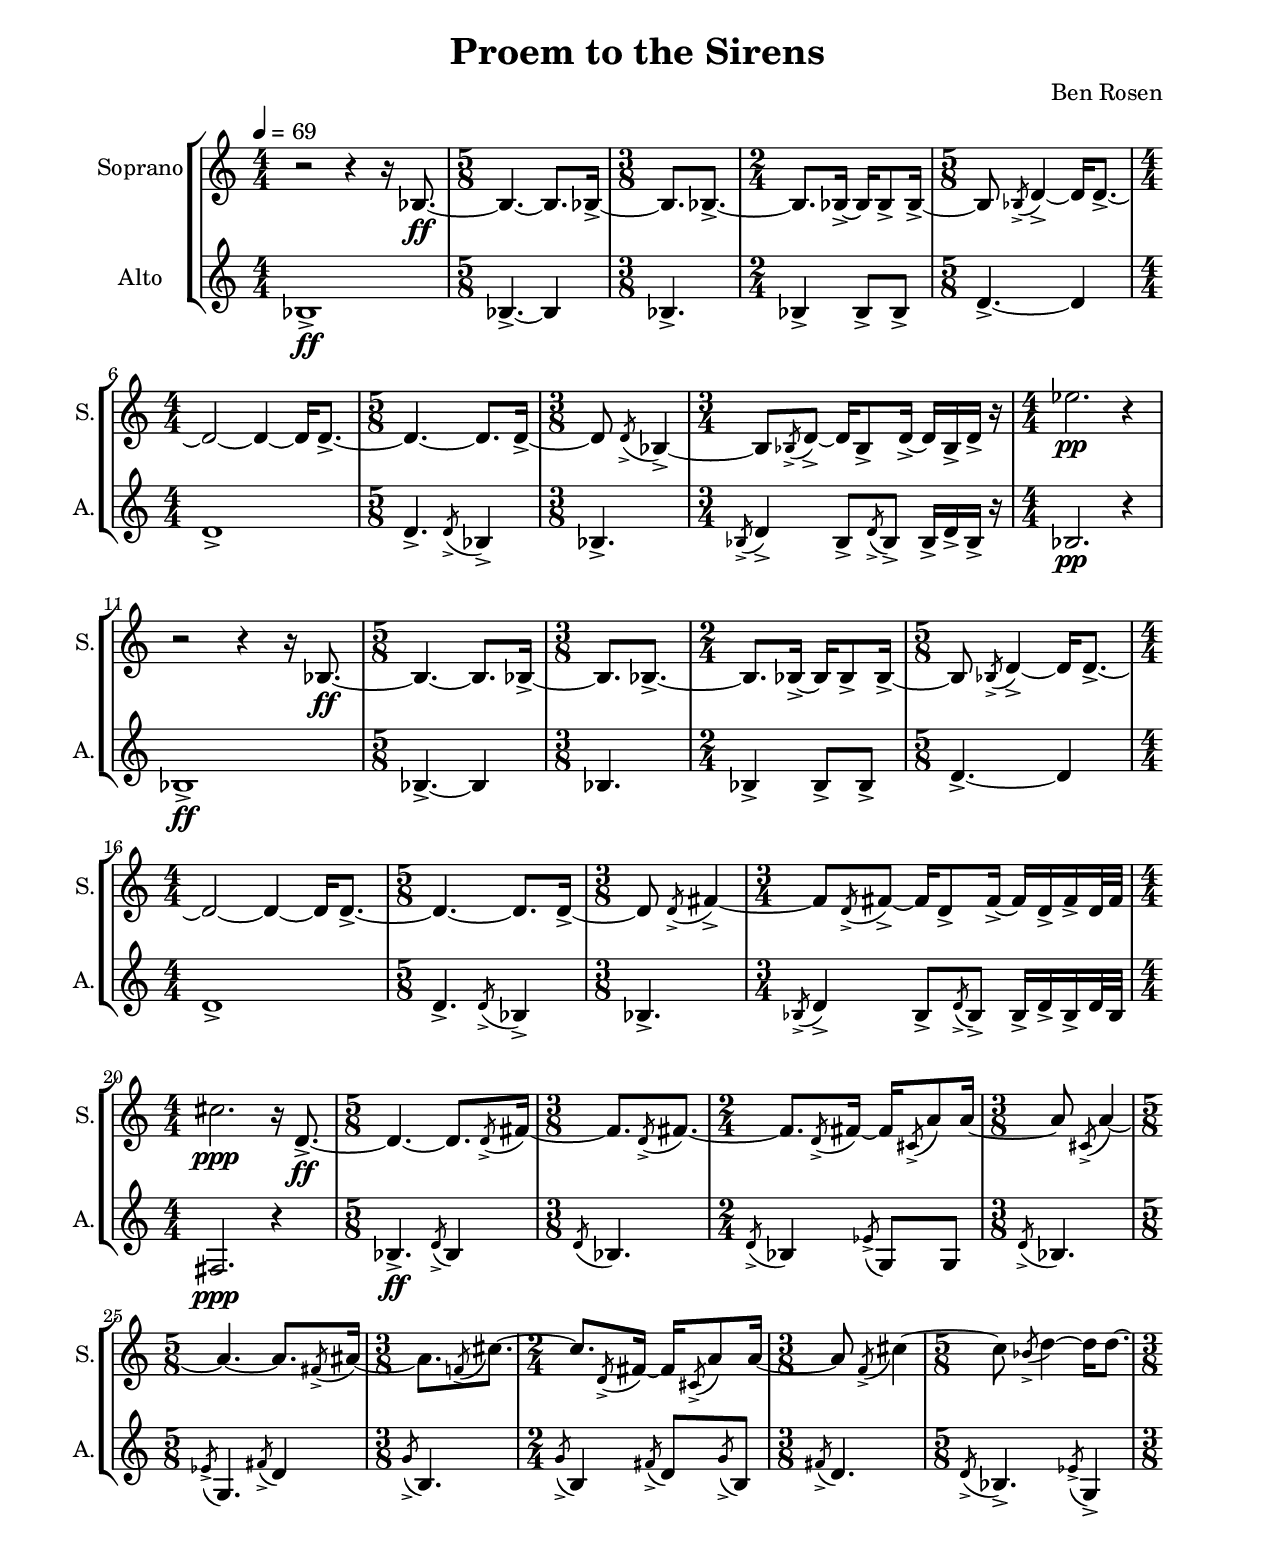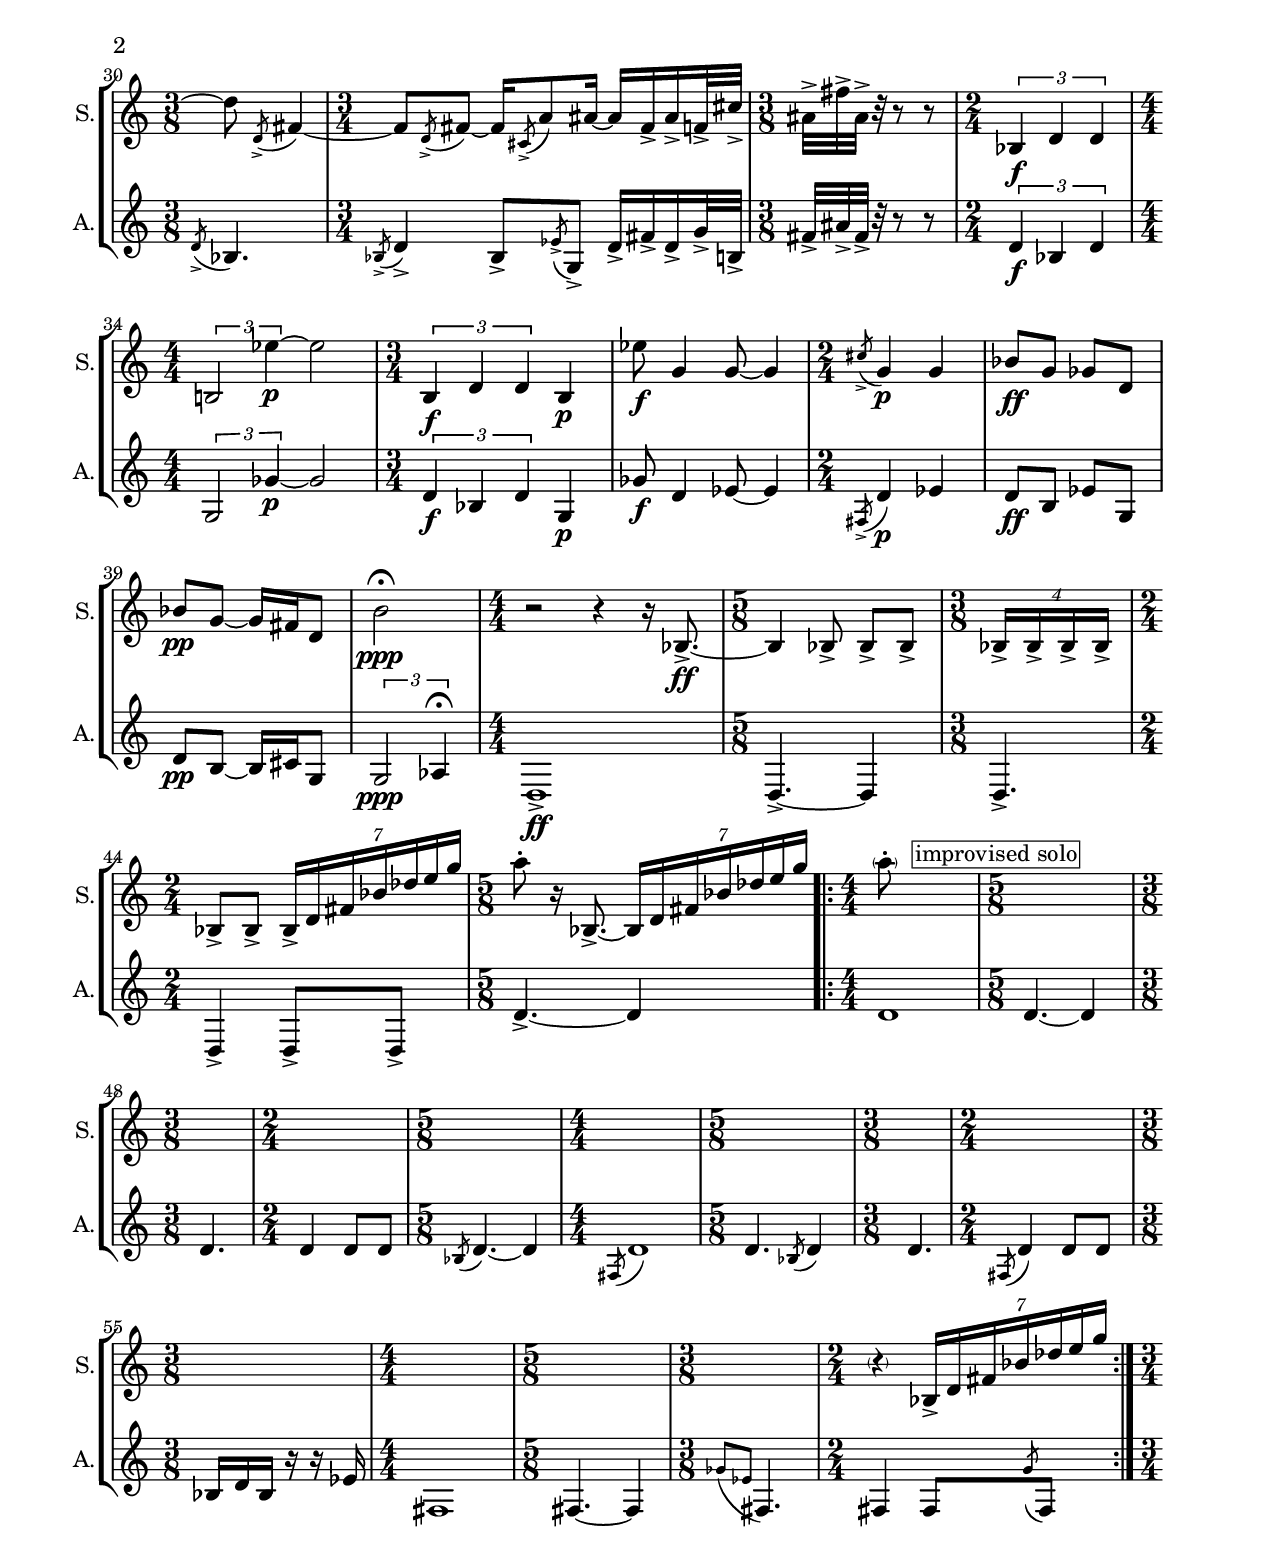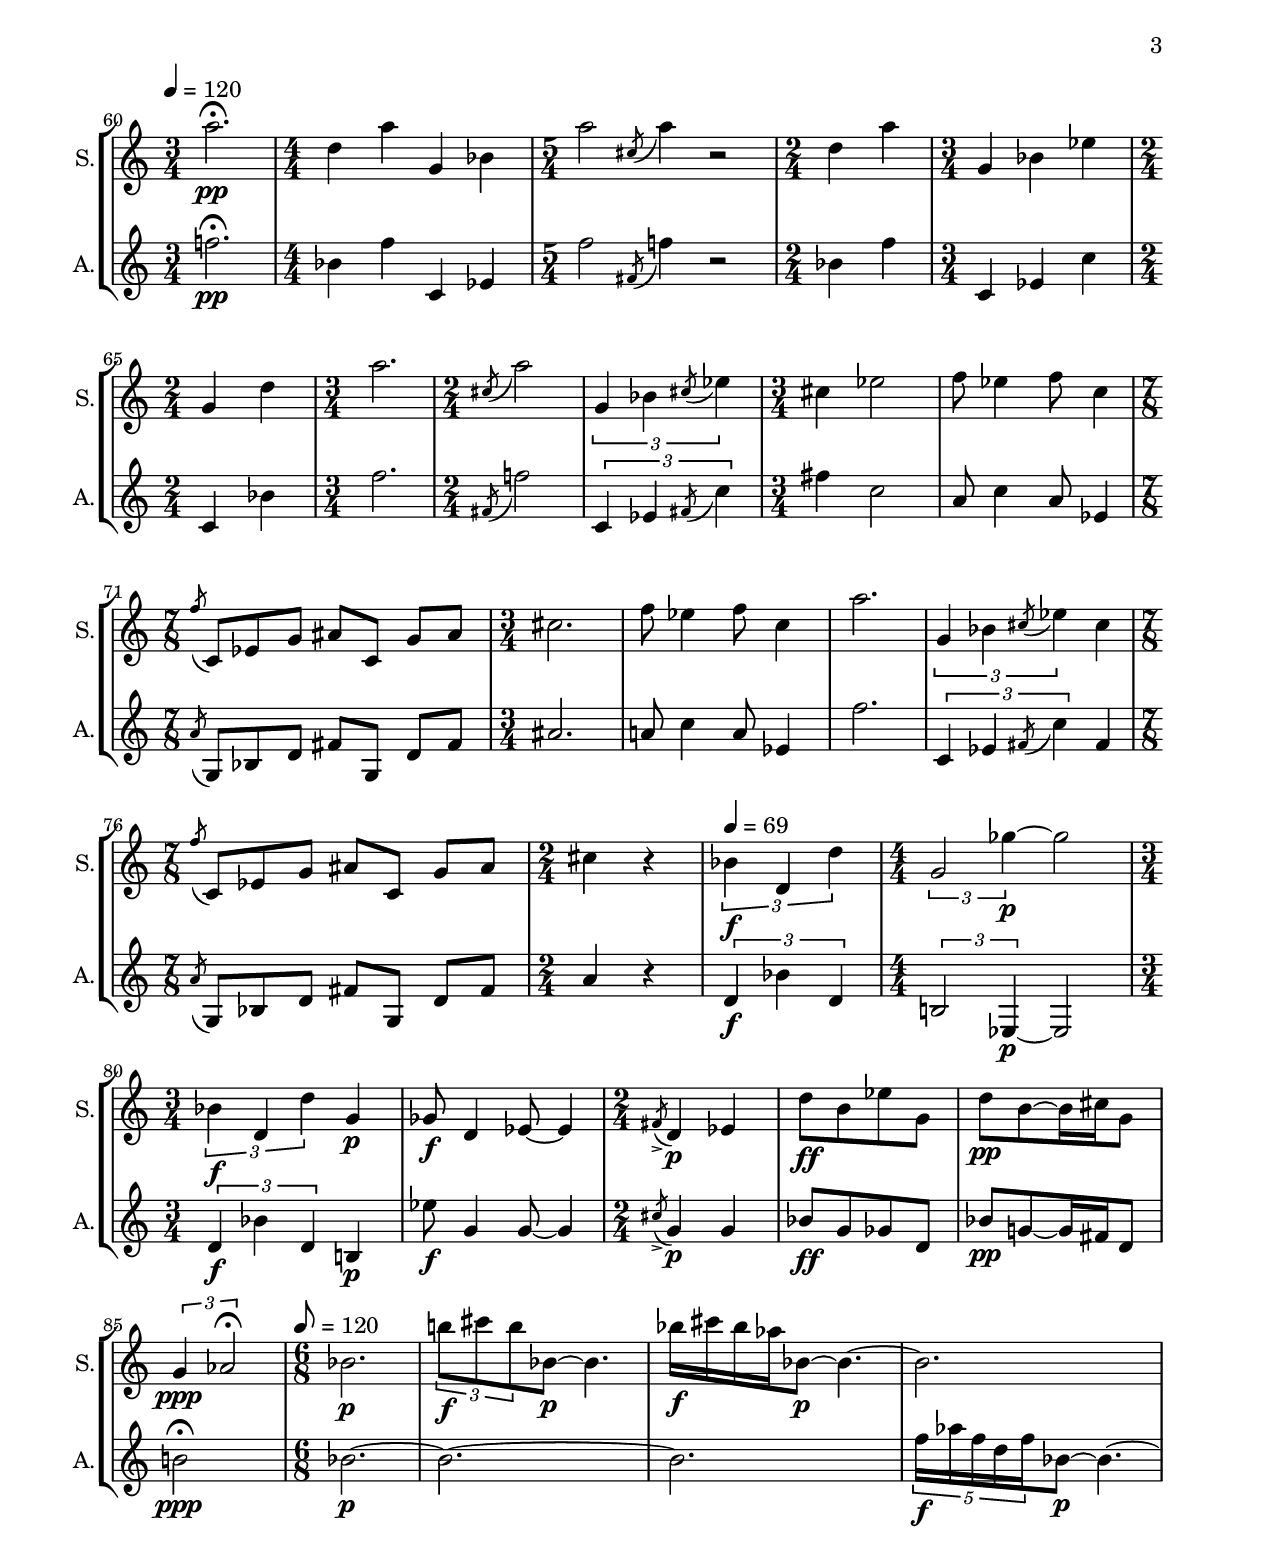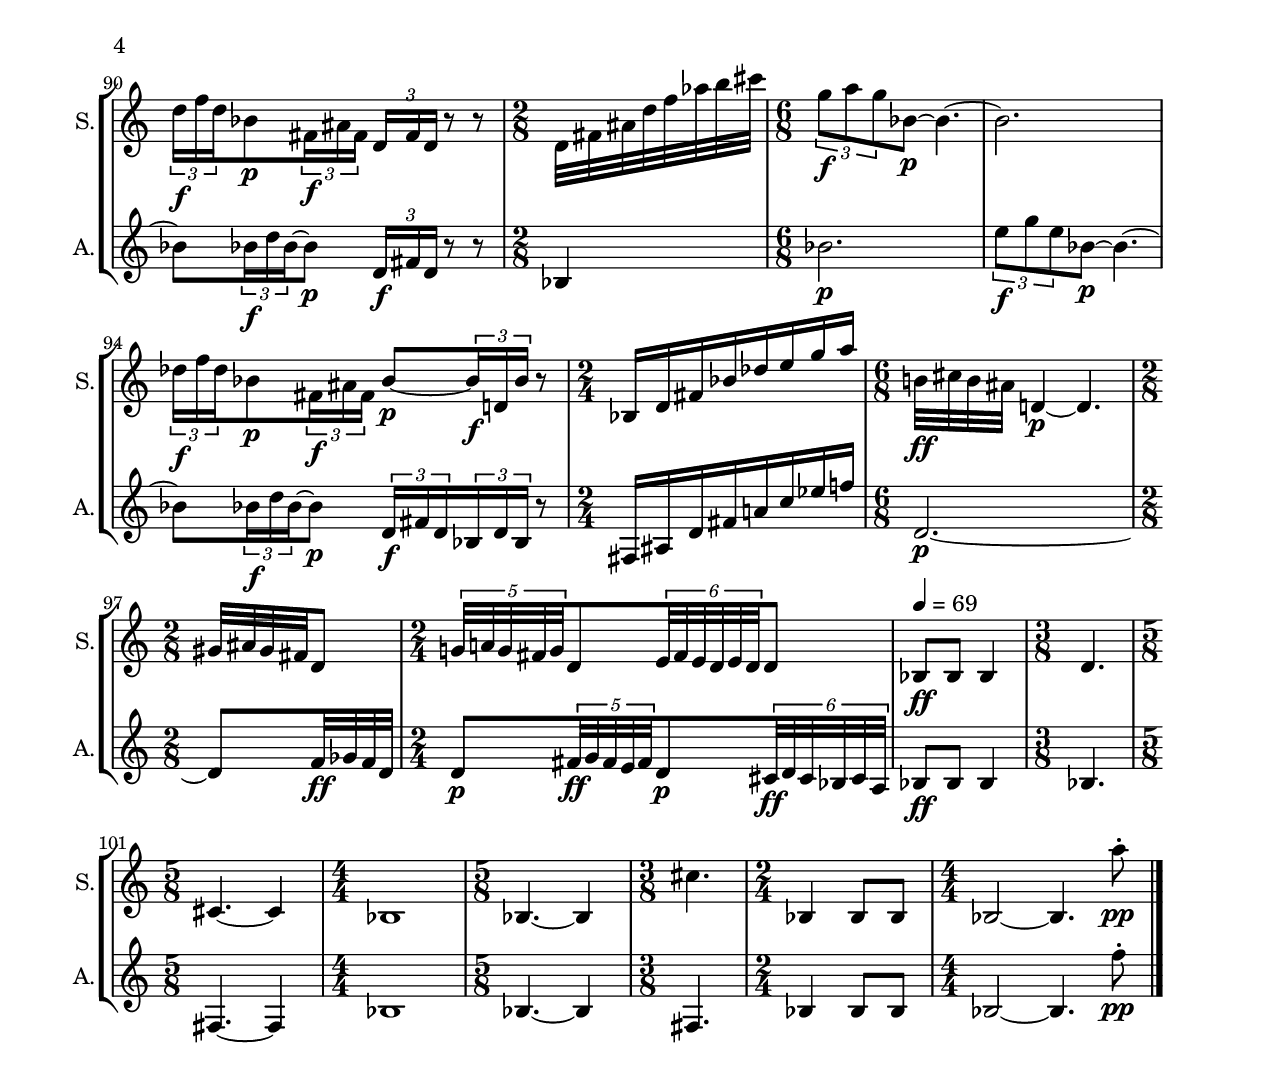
\version "2.24.1"

\include "settings.ily"
\include "style.ily"

\header {
  title = "Proem to the Sirens"
  composer = "Ben Rosen"
}

global = {
  \numericTimeSignature
  \time 4/4
  \tempo 4=69
}

sopranoSax = \relative c' {
  \global
  r2 r4 r16 bf8.\ff~ |
  \time 5/8
  bf4.~ bf8. bf16->~ |
  \time 3/8
  bf8. bf->~ |
  \time 2/4
  bf8. bf16->~ bf16 bf8-> bf16->~ |
  \time 5/8
  bf8 \acciaccatura bf-> d4->~ d16 d8.->~ |
  \time 4/4
  d2~ d4~ d16 d8.->~ |
  \time 5/8
  d4.~ d8. d16->~ |
  \time 3/8
  d8 \acciaccatura d-> bf4->~ |
                                % \time 3/4
  bf8 \acciaccatura bf-> d->~ d16 bf8-> d16->~ d bf-> d-> r |
  \time 4/4
  ef'2.\pp r4 |
  r2 r4 r16 bf,8.\ff~ |
  \time 5/8
  bf4.~ bf8. bf16->~ |
  \time 3/8
  bf8. bf->~ |
  \time 2/4
  bf8. bf16->~ bf16 bf8-> bf16->~ |
  \time 5/8
  bf8 \acciaccatura bf-> d4->~ d16 d8.->~ |
  \time 4/4
  d2~ d4~ d16 d8.->~ |
  \time 5/8
  d4.~ d8. d16->~ |
  \time 3/8
  d8 \acciaccatura d-> fs4->~ |
                                % \time 3/4
  fs8 \acciaccatura d-> fs->~ fs16 d8-> fs16->~ fs d-> fs-> d32 fs |
  \time 4/4
  cs'2.\ppp r16 d,8.->\ff~ |
  \time 5/8
  d4.~ d8. \acciaccatura d8-> fs16~ |
                                % \time 3/8
  fs8. \acciaccatura d8-> fs8.~ |
                                % \time 2/4
  fs8. \acciaccatura d8-> fs16~ fs \acciaccatura cs8-> a' a16~ |
                                % \time 3/8
  a8 \acciaccatura cs,8-> a'4~ |
                                % \time 5/8
  a4.~ a8. \acciaccatura fs8-> as16~ |
                                % \time 3/8
  as8. \acciaccatura f!8-> cs'8.~ |
                                % \time 2/4
  cs \acciaccatura d,8-> fs16~ fs \acciaccatura cs8-> a' a16~ |
                                % \time 3/8
  a8 \acciaccatura f-> cs'4~ |
                                % \time 5/8
  cs8 \acciaccatura bf-> d4~ d16 d8.~ |
                                % \time 3/8
  d8 \acciaccatura d,-> fs4~ |
                                % \time 3/4
  fs8 \acciaccatura d-> fs~ fs16 \acciaccatura cs8-> a' as16~ as fs-> as-> f32-> cs'-> |
  \time 3/8
  as-> fs'-> as,-> r r8 r |
  \time 2/4
  \tuplet 3/2 {bf,4\f d d} |
  \time 4/4
  \tuplet 3/2 {b!2 ef'4\p~} ef2 |
  \time 3/4
  \tuplet 3/2 {b,4\f d d} b\p |
  ef'8\f g,4 g8~ g4 |
  \time 2/4
  \acciaccatura cs8-> g4\p g |
  bf8\ff g gf d |
  bf'\pp g~ g16 fs d8 |
  b'2\fermata\ppp |
  \time 4/4
  r2 r4 r16 bf,8.->\ff~ |
  \time 5/8
  bf4 bf8-> bf-> bf-> |
  \tuplet 4/6 {bf16-> bf-> bf-> bf->}
  \time 2/4
  bf8-> bf-> \tuplet 7/4 {bf16-> d fs bf df e g}
  \time 5/8
  a8-. r16 bf,,8.->~ \tuplet 7/4 {bf16 d fs bf df e g}  |
  \repeat volta 2 {
    \time 4/4
    \parenthesize a8-. s^\markup \box {"improvised solo"} s2. |
    \time 5/8
    s4. s4 |
    \time 3/8
    s4. |
    \time 2/4
    s2 |
                                % \time 5/8
    s4. s4 |
                                % \time 4/4
    s1 |
    \time 5/8
    s4. s4 |
    \time 3/8
    s4. |
                                % \time 2/4
    s2 |
    \time 3/8
    s4. |
    \time 4/4
    s1 |
    \time 5/8
    s4. s4 |
                                % \time 3/8
    s4. |
    \time 2/4
    \parenthesize r4 \tuplet 7/4 {bf,,16-> d fs bf df e g} |
  }
  \tempo 4=120
  \time 3/4
  a2.\pp\fermata |
  \time 4/4
  d,4 a' g, bf |
  \time 5/4
  a'2 \acciaccatura cs,8 a'4 r2 |
  \time 2/4
  d,4 a' |
  \time 3/4
  g, bf ef |
  \time 2/4
  g, d' |
  \time 3/4
  a'2. |
  \time 2/4
  \acciaccatura cs,8 a'2
  \tuplet 3/2 {g,4 bf \acciaccatura cs8 ef4}
  \time 3/4
  cs4 ef2 |
  f8 ef4 f8  c4 |
  \time 7/8
  \set Staff.beatStructure = #'(3 2 2)
  \acciaccatura f8 c,8 ef g as c, g' as |
  \time 3/4
  cs2. |
  f8 ef4 f8  c4 |
  a'2. |
  \tuplet 3/2 {g,4 bf \acciaccatura cs8 ef4} cs
  \time 7/8
  \acciaccatura f8 c,8 ef g as c, g' as |
  \time 2/4
  cs4 r |
  \tempo 4=69
  \tuplet 3/2 {bf\f d, d'}
  \time 4/4
  \tuplet 3/2 {g,2 gf'4\p~} gf2 |
  \time 3/4
  \tuplet 3/2 {bf,4\f d, d'} g,\p |
  gf8\f d4 ef8~ ef4 |
  \time 2/4
  \acciaccatura fs8-> d4\p ef |
  d'8\ff b ef g, |
  d'\pp b~ b16 cs g8 |
  \tuplet 3/2 {g4\ppp af2\fermata} |
  \tempo 8=120
  \time 6/8
  bf2.\p |
  \tuplet 3/2 {b'!8\f cs b} bf,\p~ bf4. |
  bf'16\f cs bf af bf,8\p~ bf4.~ |
  bf2. |
  \tuplet 3/2 {d16\f f d} bf8\p \tuplet 3/2 {fs16\f as fs} \tuplet 3/2 {d fs d} r8 r |
  \time 2/8
  d32 fs as d f af b cs |
  \time 6/8
  \tuplet 3/2 {g8\f a g} bf,\p~ bf4.~ |
  bf2. |
  \tuplet 3/2 {df16\f f df} bf8\p \tuplet 3/2 {fs16\f as fs} bf8\p~ \tuplet 3/2 {bf16\f d,! bf'} r8 |
  \time 2/4
  bf,16 d fs bf df e g a |
  \time 6/8
  b,!32\ff cs b as d,!4\p~ d4. |
  \time 2/8
  gs32 as gs fs d8 |
  \time 2/4
  \tuplet 5/4 {g!32 a! g fs g} d8 \tuplet 6/4 {e32 fs e d e d} d8 |
  \tempo 4=69
  bf8\ff bf bf4 |
  \time 3/8
  d4. |
  \time 5/8
  cs4.~ cs 4 |
  \time 4/4
  bf1 |
  \time 5/8
  bf4.~ bf 4|
  \time 3/8
  cs'4. |
  \time 2/4
  bf,4 bf8 bf |
  \time 4/4
  bf2~ bf4. a''8-.\pp \bar "|."
}

altoSax = \relative c {
  \global
                                % Music follows here.
  bf'1\ff-> |
  \time 5/8
  bf4.->~ bf4 |
  \time 3/8
  bf4.-> |
  \time 2/4
  bf4-> bf8-> bf-> |
  d4.->~ d4 |
  \time 4/4
  d1-> |
  \time 5/8
  d4.-> \acciaccatura d8-> bf4-> |
  \time 3/8
  bf4.-> |
  \time 3/4
  \acciaccatura bf8-> d4-> bf8-> \acciaccatura d-> bf-> bf16-> d-> bf-> r |
  \time 4/4
  bf2.\pp r4 |
  bf1\ff-> |
  \time 5/8
  bf4.->~ bf4 |
  \time 3/8
  bf4. |
  \time 2/4
  bf4-> bf8-> bf-> |
  d4.->~ d4 |
  \time 4/4
  d1-> |
  \time 5/8
  d4.-> \acciaccatura d8-> bf4-> |
  \time 3/8
  bf4.-> |
  \time 3/4
  \acciaccatura bf8-> d4-> bf8-> \acciaccatura d-> bf-> bf16-> d-> bf-> d32 bf |
  \time 4/4
  fs2.\ppp r4 |
  \time 5/8
  bf4.->\ff \acciaccatura d8-> bf4 |
  \time 3/8
  \acciaccatura d8 bf4. |
  \time 2/4
  \acciaccatura d8-> bf4 \acciaccatura ef8-> g,8 g |
  \time 3/8
  \acciaccatura d'-> bf4. |
  \time 5/8
  \acciaccatura ef8-> g,4. \acciaccatura fs'8-> d4 |
  \time 3/8
  \acciaccatura g8-> b,4. |
  \time 2/4
  \acciaccatura g'8-> b,4 \acciaccatura fs'8-> d \acciaccatura g-> b, |
  \time 3/8
  \acciaccatura fs'-> d4. |
  \time 5/8
  \acciaccatura d8-> bf4.-> \acciaccatura ef8-> g,4-> |
  \time 3/8
  \acciaccatura d'8-> bf4. |
  \time 3/4
  \acciaccatura bf8-> d4-> bf8-> \acciaccatura ef8-> g,-> d'16-> fs-> d-> g32-> b,-> |
  \time 3/8
  fs'-> as-> fs-> r r8 r |
  \time 2/4
  \tuplet 3/2 {d4\f bf d} |
  \time 4/4
  \tuplet 3/2 {g,2 gf'4\p~} gf2 |
  \time 3/4
  \tuplet 3/2 {d4\f bf d} g,\p |
  gf'8\f d4 ef8~ ef4 |
  \time 2/4
  \acciaccatura fs,8-> d'4\p ef |
  d8\ff b ef g, |
  d'\pp b~ b16 cs g8 |
  \tuplet 3/2 {g2\ppp af4\fermata}
  \time 4/4
  d,1\ff-> |
  \time 5/8
  d4.->~ d4 |
  \time 3/8
  d4.-> |
  \time 2/4
  d4-> d8-> d-> |
  \time 5/8
  d'4.->~ d4 |
  \repeat volta 2 {
    \time 4/4
    d1 |
    \time 5/8
    d4.~ d4 |
    \time 3/8
    d4. |
    \time 2/4
    d4 d8 d |
    \time 5/8
    \acciaccatura bf8 d4.~ d4 |
    \time 4/4
    \acciaccatura fs,8 d'1 |
    \time 5/8
    d4.  \acciaccatura bf8 d4 |
    \time 3/8
    d4. |
    \time 2/4
    \acciaccatura fs,8 d'4 d8 d |
    \time 3/8
    bf16 d bf r r ef |
    \time 4/4
    fs,1 |
    \time 5/8
    fs4.~ fs4 |
    \time 3/8
    \acciaccatura {gf'8 ef} fs,4. |
    \time 2/4
    fs4 fs8 \acciaccatura g' fs, |
  }
  \tempo 4=120
  \time 3/4
  f''!2.\pp\fermata |
  \time 4/4
  bf,4 f' c, ef |
  \time 5/4
  f'2 \acciaccatura fs,8 f'!4 r2 |
  \time 2/4
  bf,4 f' |
  \time 3/4
  c, ef c' |
  \time 2/4
  c, bf' |
  \time 3/4
  f'2. |
  \time 2/4
  \acciaccatura fs,8 f'!2
  \tuplet 3/2 {c,4 ef \acciaccatura fs8 c'4}
  \time 3/4
  fs4 c2 |
  a8 c4 a8  ef4 |
  \time 7/8
  \set Staff.beatStructure = #'(3 2 2)
  \acciaccatura a8 g,8 bf d fs g, d' fs |
  \time 3/4
  as2. |
  a!8 c4 a8  ef4 |
  f'2. |
  \tuplet 3/2 {c,4 ef \acciaccatura fs8 c'4} fs,
  \time 7/8
  \acciaccatura a8 g,8 bf d fs g, d' fs |
  \time 2/4
  a4 r |
  \tempo 4=69
  \tuplet 3/2 {d,\f bf' d,}
  \time 4/4
  \tuplet 3/2 {b!2 ef,4\p~} ef2 |
  \time 3/4
  \tuplet 3/2 {d'4\f bf' d,} b!\p |
  ef'8\f g,4 g8~ g4 |
  \time 2/4
  \acciaccatura cs8-> g4\p g |
  bf8\ff g gf d |
  bf'\pp g!~ g16 fs d8 |
  b'!2\ppp\fermata |
  \tempo 8=120
  \time 6/8
  bf2.\p~ |
  bf2.~ |
  bf2. |
  \tuplet 5/4 {f'16\f af f d f} bf,8\p~ bf4.~ |
  bf8 \tuplet 3/2 {bf16\f d bf~} bf8\p \tuplet 3/2 {d,16\f fs d} r8 r |
  \time 2/8
  bf4 |
  \time 6/8
  bf'2.\p |
  \tuplet 3/2 {e8\f g e} bf\p~ bf4.~ |
  bf8 \tuplet 3/2 {bf16\f d bf~} bf8\p  \tuplet 3/2 {d,16\f fs d} \tuplet 3/2 {bf d bf} r8 |
  \time 2/4
  fs16 as d fs a! c ef f! |
  \time 6/8
  d,2.\p~ |
  d8 f32\ff gf f d |
  \time 2/4
  d8\p \tuplet 5/4 {fs32\ff g fs e fs} d8\p \tuplet 6/4 {cs32\ff d cs bf cs a} |
  \tempo 4=69
  bf8\ff bf bf4 |
  \time 3/8
  bf4. |
  \time 5/8
  fs4.~ fs 4 |
  \time 4/4
  bf1 |
  \time 5/8
  bf4.~ bf 4|
  \time 3/8
  fs4. |
  \time 2/4
  bf4 bf8 bf |
  \time 4/4
  bf2~ bf4. f''8-.\pp \bar "|."
}

sopranoSaxPart = \new Staff \with {
  instrumentName = "Soprano"
  shortInstrumentName = "S."
} {
  \clef "treble" \sopranoSax
}

altoSaxPart = \new Staff \with {
  instrumentName = "Alto"
  shortInstrumentName = "A."
} {
  \clef "treble" \altoSax
}

\score {
  <<
    \new StaffGroup <<
      \sopranoSaxPart
      \altoSaxPart
    >>
  >>
}
